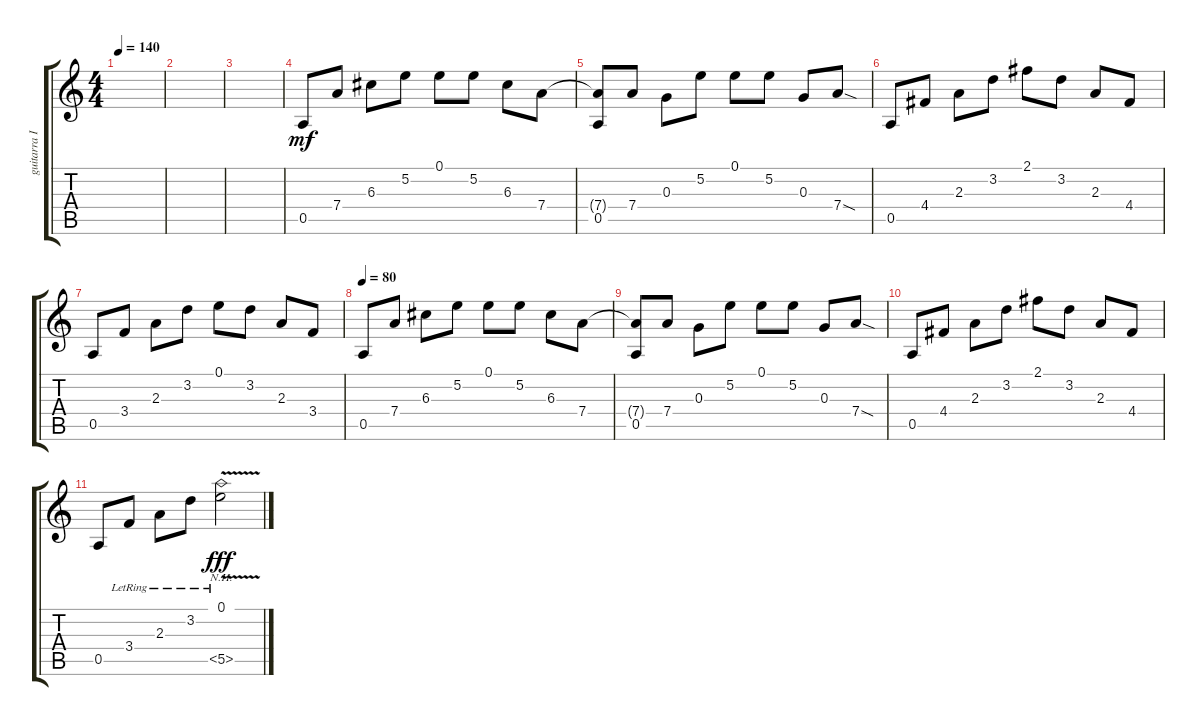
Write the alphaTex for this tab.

\track ("guitarra II [acústica]" "guitarra I") {instrument acousticguitarsteel}
\staff {score tabs}
\tuning (E4 B3 G3 D3 A2 E2) {hide}
\ts (4 4)
\tempo 140
\clef g2
\ks c
|
|
|
0.5.8{dy mf} 7.4.8 6.3.8 5.2.8 0.1.8 5.2.8 6.3.8 7.4.8 |
(7.4{t} 0.5).8 7.4.8 0.3.8 5.2.8 0.1.8 5.2.8 0.3.8 7.4{sod}.8 |
0.5.8 4.4.8 2.3.8 3.2.8 2.1.8 3.2.8 2.3.8 4.4.8 |
0.5.8 3.4.8 2.3.8 3.2.8 0.1.8 3.2.8 2.3.8 3.4.8 |
\tempo 80
0.5.8 7.4.8 6.3.8 5.2.8 0.1.8 5.2.8 6.3.8 7.4.8 |
(7.4{t} 0.5).8 7.4.8 0.3.8 5.2.8 0.1.8 5.2.8 0.3.8 7.4{sod}.8 |
0.5.8 4.4.8 2.3.8 3.2.8 2.1.8 3.2.8 2.3.8 4.4.8 |
0.5.8 3.4{lr}.8 2.3{lr}.8 3.2{lr}.8 (0.1{v lr} 5.5{nh}).2{dy fff}
